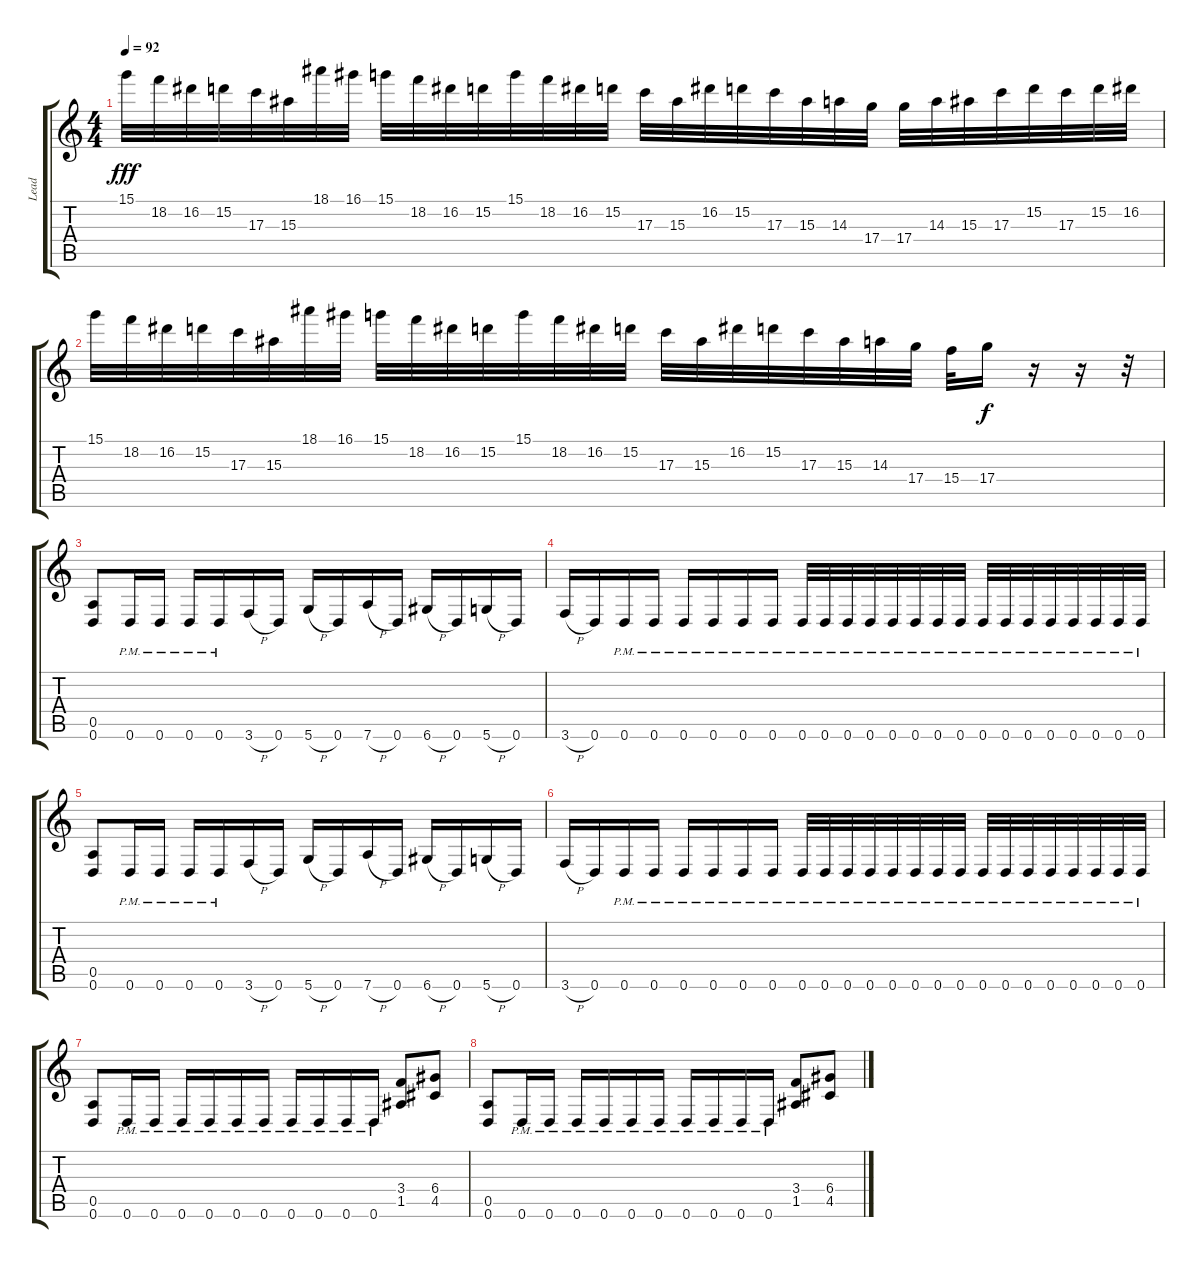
\track ("Lead" "Lead") {instrument distortionguitar}
\staff {score tabs}
\tuning (E4 B3 G3 D3 A2 D2) {hide}
\ts (4 4)
\tempo 92
\clef g2
\ks c
15.1.32{dy fff} 18.2.32 16.2.32 15.2.32 17.3.32 15.3.32 18.1.32 16.1.32 15.1.32 18.2.32 16.2.32 15.2.32 15.1.32 18.2.32 16.2.32 15.2.32 17.3.32 15.3.32 16.2.32 15.2.32 17.3.32 15.3.32 14.3.32 17.4.32 17.4.32 14.3.32 15.3.32 17.3.32 15.2.32 17.3.32 15.2.32 16.2.32 |
15.1.32 18.2.32 16.2.32 15.2.32 17.3.32 15.3.32 18.1.32 16.1.32 15.1.32 18.2.32 16.2.32 15.2.32 15.1.32 18.2.32 16.2.32 15.2.32 17.3.32 15.3.32 16.2.32 15.2.32 17.3.32 15.3.32 14.3.32 17.4.32 15.4.32 17.4.16{dy f} r.16 r.16 r.32 |
(0.5 0.6).8 0.6{pm}.16 0.6{pm}.16 0.6{pm}.16 0.6{pm}.16 3.6{h}.16 0.6.16 5.6{h}.16 0.6.16 7.6{h}.16 0.6.16 6.6{h}.16 0.6.16 5.6{h}.16 0.6.16 |
3.6{h}.16 0.6.16 0.6{pm}.16 0.6{pm}.16 0.6{pm}.16 0.6{pm}.16 0.6{pm}.16 0.6{pm}.16 0.6{pm}.32 0.6{pm}.32 0.6{pm}.32 0.6{pm}.32 0.6{pm}.32 0.6{pm}.32 0.6{pm}.32 0.6{pm}.32 0.6{pm}.32 0.6{pm}.32 0.6{pm}.32 0.6{pm}.32 0.6{pm}.32 0.6{pm}.32 0.6{pm}.32 0.6{pm}.32 |
(0.5 0.6).8 0.6{pm}.16 0.6{pm}.16 0.6{pm}.16 0.6{pm}.16 3.6{h}.16 0.6.16 5.6{h}.16 0.6.16 7.6{h}.16 0.6.16 6.6{h}.16 0.6.16 5.6{h}.16 0.6.16 |
3.6{h}.16 0.6.16 0.6{pm}.16 0.6{pm}.16 0.6{pm}.16 0.6{pm}.16 0.6{pm}.16 0.6{pm}.16 0.6{pm}.32 0.6{pm}.32 0.6{pm}.32 0.6{pm}.32 0.6{pm}.32 0.6{pm}.32 0.6{pm}.32 0.6{pm}.32 0.6{pm}.32 0.6{pm}.32 0.6{pm}.32 0.6{pm}.32 0.6{pm}.32 0.6{pm}.32 0.6{pm}.32 0.6{pm}.32 |
(0.5 0.6).8 0.6{pm}.16 0.6{pm}.16 0.6{pm}.16 0.6{pm}.16 0.6{pm}.16 0.6{pm}.16 0.6{pm}.16 0.6{pm}.16 0.6{pm}.16 0.6{pm}.16 (3.4 1.5).8 (6.4 4.5).8 |
(0.5 0.6).8 0.6{pm}.16 0.6{pm}.16 0.6{pm}.16 0.6{pm}.16 0.6{pm}.16 0.6{pm}.16 0.6{pm}.16 0.6{pm}.16 0.6{pm}.16 0.6{pm}.16 (3.4 1.5).8 (6.4 4.5).8
